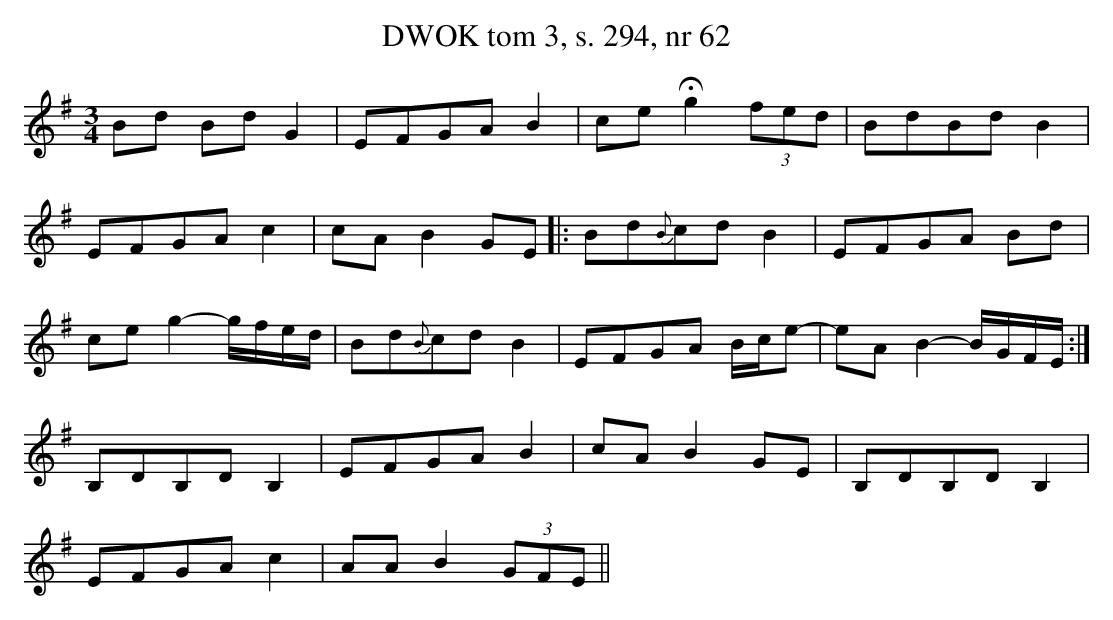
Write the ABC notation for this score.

X:1
T: DWOK tom 3, s. 294, nr 62
L: 1/16
M: 3/4
K: G
B2d2 B2d2 G4 | E2F2G2A2 B4 | c2e2 Hg4 (3f2e2d2 | B2d2B2d2 B4 |
E2F2G2A2 c4 |c2A2 B4 G2E2 |: B2d2{B}c2d2 B4 | E2F2G2A2 B2d2 |
c2e2 g4- gfed | B2d2{B}c2d2 B4 | E2F2G2A2 Bce2- |e2A2 B4- BGFE:|
B,2D2B,2D2 B,4 | E2F2G2A2 B4 | c2A2 B4 G2E2 | B,2D2B,2D2 B,4 |
E2F2G2A2 c4 | A2A2 B4 (3G2F2E2 ||
